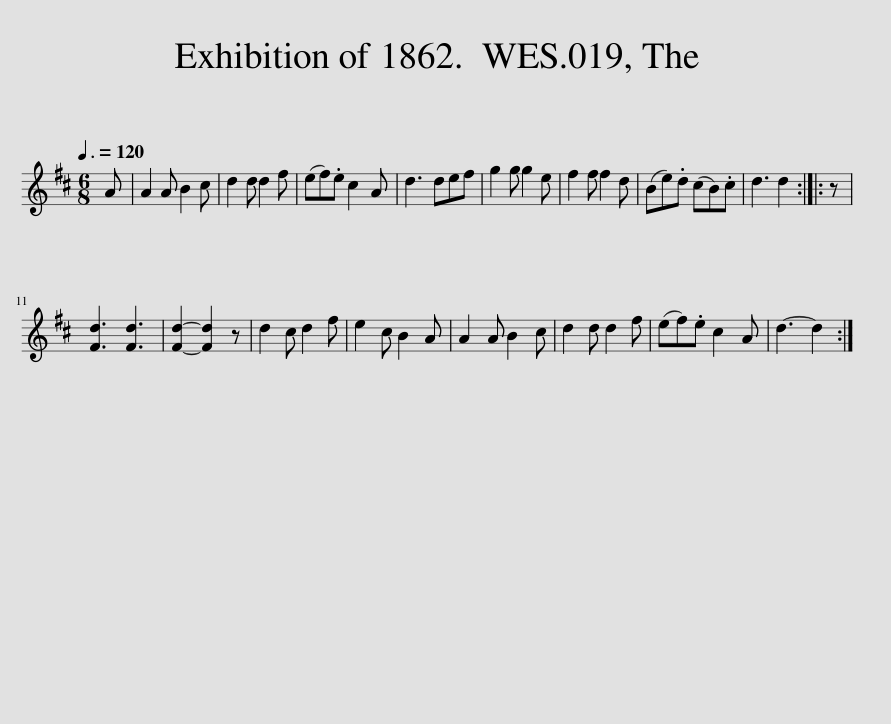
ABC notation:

X:1
L:1/8
Q:3/8=120
M:6/8
I:linebreak $
K:D
V:1 treble
V:1
 A | A2 A B2 c | d2 d d2 f | (ef).e c2 A | d3 def | %5
 g2 g g2 e | f2 f f2 d | (Be).d (cB).c | d3 d2 :: z |$ %10
 [Fd]3 [Fd]3 | [Fd]2- [Fd]2 z | d2 c d2 f | e2 c B2 A | A2 A B2 c | %15
 d2 d d2 f | (ef).e c2 A | d3- d2 :| %18
